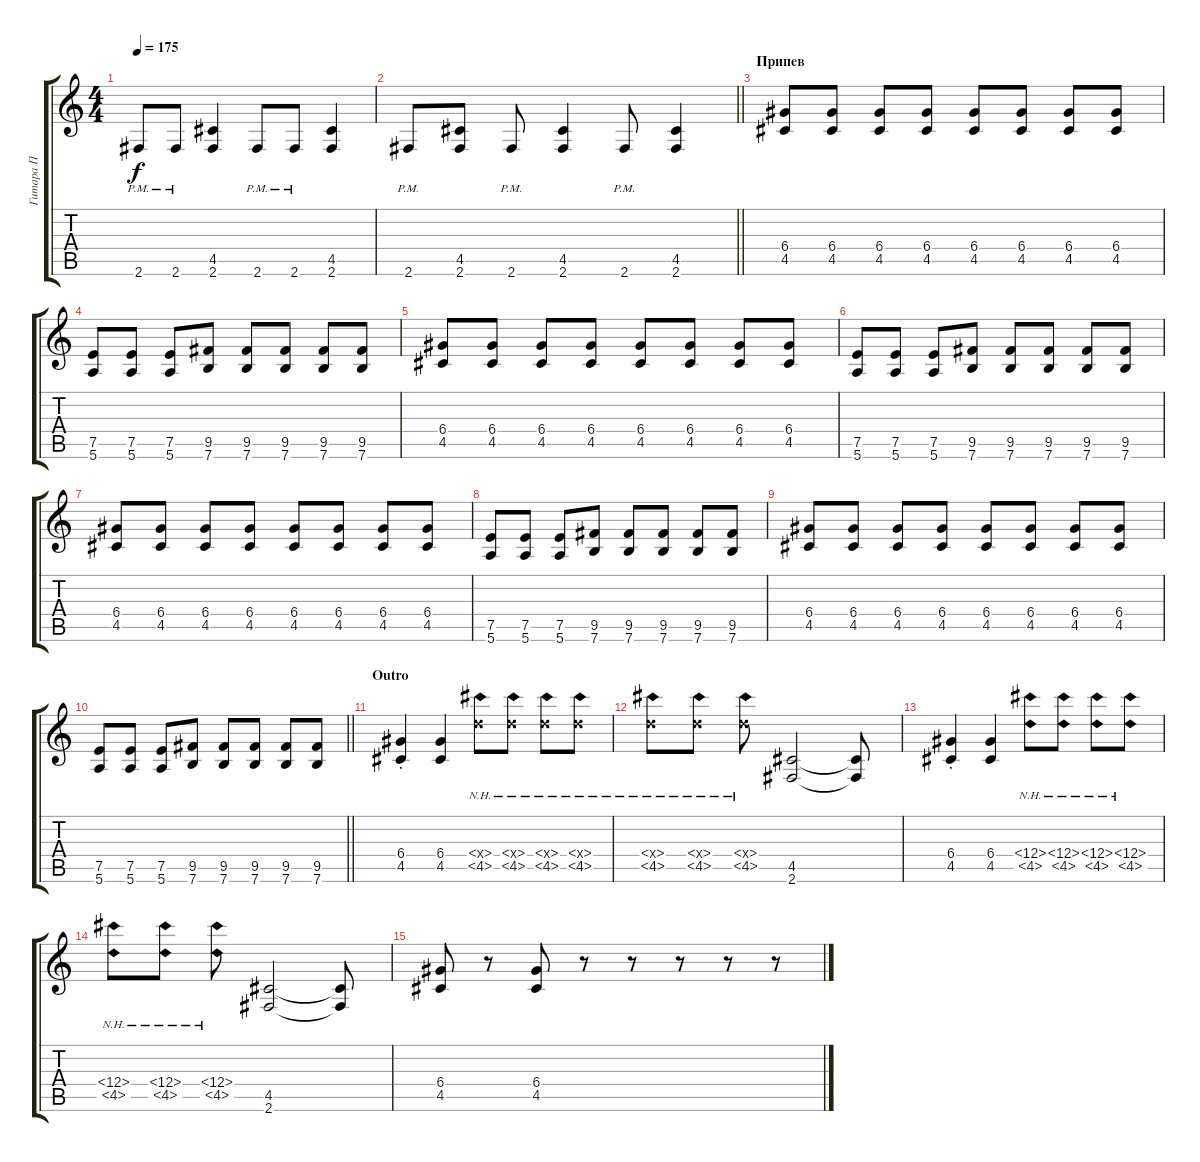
\track ("Гитара П" "Гитара П") {instrument overdrivenguitar}
\staff {score tabs}
\tuning (E4 B3 G3 D3 A2 E2) {hide}
\ts (4 4)
\tempo 175
\clef g2
\ks c
2.6{pm}.8{dy f} 2.6{pm}.8 (4.5 2.6).4 2.6{pm}.8 2.6{pm}.8 (4.5 2.6).4 |
\barLineRight lightlight
2.6{pm}.8 (4.5 2.6).8 2.6{pm}.8 (4.5 2.6).4 2.6{pm}.8 (4.5 2.6).4 |
\section ("" "Припев")
(6.4 4.5).8 (6.4 4.5).8 (6.4 4.5).8 (6.4 4.5).8 (6.4 4.5).8 (6.4 4.5).8 (6.4 4.5).8 (6.4 4.5).8 |
(7.5 5.6).8 (7.5 5.6).8 (7.5 5.6).8 (9.5 7.6).8 (9.5 7.6).8 (9.5 7.6).8 (9.5 7.6).8 (9.5 7.6).8 |
(6.4 4.5).8 (6.4 4.5).8 (6.4 4.5).8 (6.4 4.5).8 (6.4 4.5).8 (6.4 4.5).8 (6.4 4.5).8 (6.4 4.5).8 |
(7.5 5.6).8 (7.5 5.6).8 (7.5 5.6).8 (9.5 7.6).8 (9.5 7.6).8 (9.5 7.6).8 (9.5 7.6).8 (9.5 7.6).8 |
(6.4 4.5).8 (6.4 4.5).8 (6.4 4.5).8 (6.4 4.5).8 (6.4 4.5).8 (6.4 4.5).8 (6.4 4.5).8 (6.4 4.5).8 |
(7.5 5.6).8 (7.5 5.6).8 (7.5 5.6).8 (9.5 7.6).8 (9.5 7.6).8 (9.5 7.6).8 (9.5 7.6).8 (9.5 7.6).8 |
(6.4 4.5).8 (6.4 4.5).8 (6.4 4.5).8 (6.4 4.5).8 (6.4 4.5).8 (6.4 4.5).8 (6.4 4.5).8 (6.4 4.5).8 |
\barLineRight lightlight
(7.5 5.6).8 (7.5 5.6).8 (7.5 5.6).8 (9.5 7.6).8 (9.5 7.6).8 (9.5 7.6).8 (9.5 7.6).8 (9.5 7.6).8 |
\section ("" "Outro")
(6.4{st} 4.5{st}).4 (6.4 4.5).4 (6.4{nh x} 4.5{nh}).8 (6.4{nh x} 4.5{nh}).8 (6.4{nh x} 4.5{nh}).8 (6.4{nh x} 4.5{nh}).8 |
(6.4{nh x} 4.5{nh}).8 (6.4{nh x} 4.5{nh}).8 (6.4{nh x} 4.5{nh}).8 (4.5 2.6).2 (4.5{t} 2.6{t}).8 |
(6.4{st} 4.5{st}).4 (6.4 4.5).4 (6.4{nh} 4.5{nh}).8 (6.4{nh} 4.5{nh}).8 (6.4{nh} 4.5{nh}).8 (6.4{nh} 4.5{nh}).8 |
(6.4{nh} 4.5{nh}).8 (6.4{nh} 4.5{nh}).8 (6.4{nh} 4.5{nh}).8 (4.5 2.6).2 (4.5{t} 2.6{t}).8 |
(6.4 4.5).8 r.8 (6.4 4.5).8 r.8 r.8 r.8 r.8 r.8
